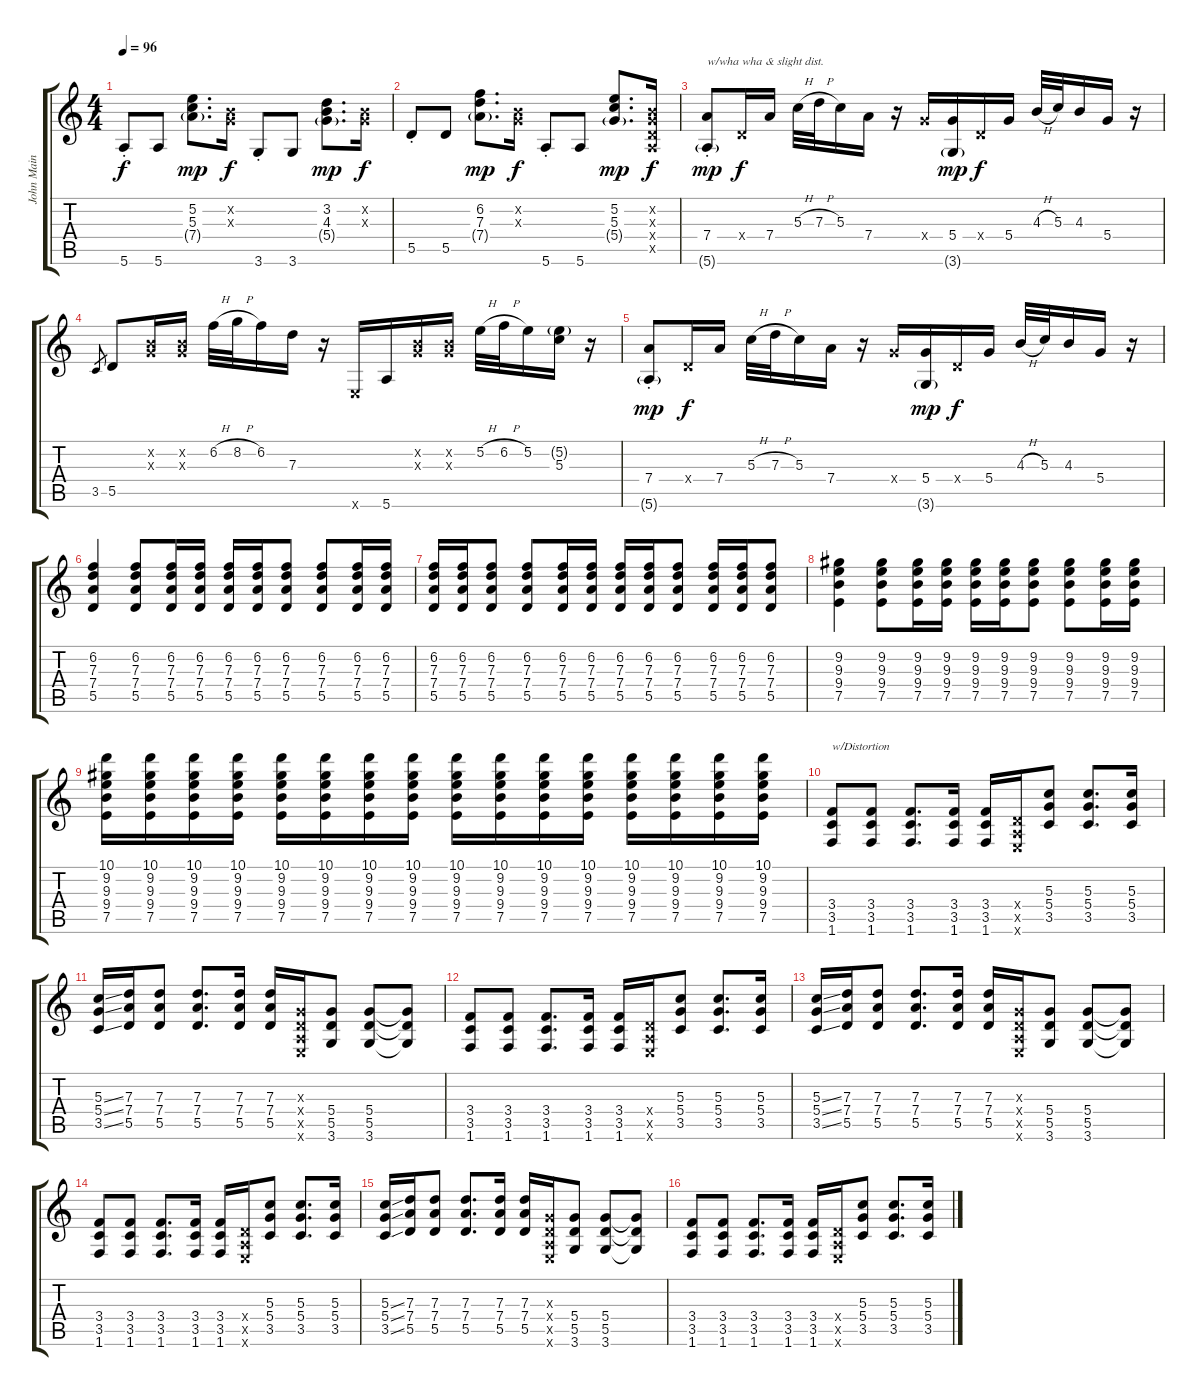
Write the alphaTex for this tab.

\track ("John Main guitar" "John Main ") {instrument electricguitarclean}
\staff {score tabs}
\tuning (E4 B3 G3 D3 A2 E2) {hide}
\ts (4 4)
\tempo 96
\clef g2
\ks c
5.6{st}.8{dy f} 5.6.8 (5.2 5.3 7.4{g}).8{d dy mp} (0.2{x} 0.3{x}).16{dy f} 3.6{st}.8 3.6.8 (3.2 4.3 5.4{g}).8{d dy mp} (0.2{x} 0.3{x}).16{dy f} |
5.5{st}.8 5.5.8 (6.2 7.3 7.4{g}).8{d dy mp} (0.2{x} 0.3{x}).16{dy f} 5.6{st}.8 5.6.8 (5.2 5.3 5.4{g}).8{d dy mp} (0.2{x} 0.3{x} 0.4{x} 0.5{x}).16{dy f} |
(7.4 5.6{g st}).8{txt "w/wha wha & slight dist." dy mp} 0.4{x}.16{dy f} 7.4.16 5.3{h}.32 7.3{h}.32 5.3.16 7.4.16 r.16 5.4{x}.16 (5.4 3.6{g}).16{dy mp} 0.4{x}.16{dy f} 5.4.16 4.3{h}.32 5.3.32 4.3.16 5.4.16 r.16 |
3.5.8{gr} 5.5.8 (0.2{x} 0.3{x}).16 (0.2{x} 0.3{x}).16 6.2{h}.32 8.2{h}.32 6.2.16 7.3.16 r.16 0.6{x}.16 5.6.16 (0.2{x} 0.3{x}).16 (0.2{x} 0.3{x}).16 5.2{h}.32 6.2{h}.32 5.2.16 (5.2{g} 5.3).16 r.16 |
(7.4 5.6{g st}).8{dy mp} 0.4{x}.16{dy f} 7.4.16 5.3{h}.32 7.3{h}.32 5.3.16 7.4.16 r.16 5.4{x}.16 (5.4 3.6{g}).16{dy mp} 0.4{x}.16{dy f} 5.4.16 4.3{h}.32 5.3.32 4.3.16 5.4.16 r.16 |
(6.2 7.3 7.4 5.5).4 (6.2 7.3 7.4 5.5).8 (6.2 7.3 7.4 5.5).16 (6.2 7.3 7.4 5.5).16 (6.2 7.3 7.4 5.5).16 (6.2 7.3 7.4 5.5).16 (6.2 7.3 7.4 5.5).8 (6.2 7.3 7.4 5.5).8 (6.2 7.3 7.4 5.5).16 (6.2 7.3 7.4 5.5).16 |
(6.2 7.3 7.4 5.5).16 (6.2 7.3 7.4 5.5).16 (6.2 7.3 7.4 5.5).8 (6.2 7.3 7.4 5.5).8 (6.2 7.3 7.4 5.5).16 (6.2 7.3 7.4 5.5).16 (6.2 7.3 7.4 5.5).16 (6.2 7.3 7.4 5.5).16 (6.2 7.3 7.4 5.5).8 (6.2 7.3 7.4 5.5).16 (6.2 7.3 7.4 5.5).16 (6.2 7.3 7.4 5.5).8 |
(9.2 9.3 9.4 7.5).4 (9.2 9.3 9.4 7.5).8 (9.2 9.3 9.4 7.5).16 (9.2 9.3 9.4 7.5).16 (9.2 9.3 9.4 7.5).16 (9.2 9.3 9.4 7.5).16 (9.2 9.3 9.4 7.5).8 (9.2 9.3 9.4 7.5).8 (9.2 9.3 9.4 7.5).16 (9.2 9.3 9.4 7.5).16 |
(10.1 9.2 9.3 9.4 7.5).16 (10.1 9.2 9.3 9.4 7.5).16 (10.1 9.2 9.3 9.4 7.5).16 (10.1 9.2 9.3 9.4 7.5).16 (10.1 9.2 9.3 9.4 7.5).16 (10.1 9.2 9.3 9.4 7.5).16 (10.1 9.2 9.3 9.4 7.5).16 (10.1 9.2 9.3 9.4 7.5).16 (10.1 9.2 9.3 9.4 7.5).16 (10.1 9.2 9.3 9.4 7.5).16 (10.1 9.2 9.3 9.4 7.5).16 (10.1 9.2 9.3 9.4 7.5).16 (10.1 9.2 9.3 9.4 7.5).16 (10.1 9.2 9.3 9.4 7.5).16 (10.1 9.2 9.3 9.4 7.5).16 (10.1 9.2 9.3 9.4 7.5).16 |
(3.4 3.5 1.6).8{txt "w/Distortion"} (3.4 3.5 1.6).8 (3.4 3.5 1.6).8{d} (3.4 3.5 1.6).16 (3.4 3.5 1.6).16 (0.4{x} 0.5{x} 0.6{x}).16 (5.3 5.4 3.5).8 (5.3 5.4 3.5).8{d} (5.3 5.4 3.5).16 |
(5.3{ss} 5.4{ss} 3.5{ss}).16 (7.3 7.4 5.5).16 (7.3 7.4 5.5).8 (7.3 7.4 5.5).8{d} (7.3 7.4 5.5).16 (7.3 7.4 5.5).16 (0.3{x} 0.4{x} 0.5{x} 0.6{x}).16 (5.4 5.5 3.6).8 (5.4 5.5 3.6).8 (5.4{t} 5.5{t} 3.6{t}).8 |
(3.4 3.5 1.6).8 (3.4 3.5 1.6).8 (3.4 3.5 1.6).8{d} (3.4 3.5 1.6).16 (3.4 3.5 1.6).16 (0.4{x} 0.5{x} 0.6{x}).16 (5.3 5.4 3.5).8 (5.3 5.4 3.5).8{d} (5.3 5.4 3.5).16 |
(5.3{ss} 5.4{ss} 3.5{ss}).16 (7.3 7.4 5.5).16 (7.3 7.4 5.5).8 (7.3 7.4 5.5).8{d} (7.3 7.4 5.5).16 (7.3 7.4 5.5).16 (0.3{x} 0.4{x} 0.5{x} 0.6{x}).16 (5.4 5.5 3.6).8 (5.4 5.5 3.6).8 (5.4{t} 5.5{t} 3.6{t}).8 |
(3.4 3.5 1.6).8 (3.4 3.5 1.6).8 (3.4 3.5 1.6).8{d} (3.4 3.5 1.6).16 (3.4 3.5 1.6).16 (0.4{x} 0.5{x} 0.6{x}).16 (5.3 5.4 3.5).8 (5.3 5.4 3.5).8{d} (5.3 5.4 3.5).16 |
(5.3{ss} 5.4{ss} 3.5{ss}).16 (7.3 7.4 5.5).16 (7.3 7.4 5.5).8 (7.3 7.4 5.5).8{d} (7.3 7.4 5.5).16 (7.3 7.4 5.5).16 (0.3{x} 0.4{x} 0.5{x} 0.6{x}).16 (5.4 5.5 3.6).8 (5.4 5.5 3.6).8 (5.4{t} 5.5{t} 3.6{t}).8 |
(3.4 3.5 1.6).8 (3.4 3.5 1.6).8 (3.4 3.5 1.6).8{d} (3.4 3.5 1.6).16 (3.4 3.5 1.6).16 (0.4{x} 0.5{x} 0.6{x}).16 (5.3 5.4 3.5).8 (5.3 5.4 3.5).8{d} (5.3 5.4 3.5).16
